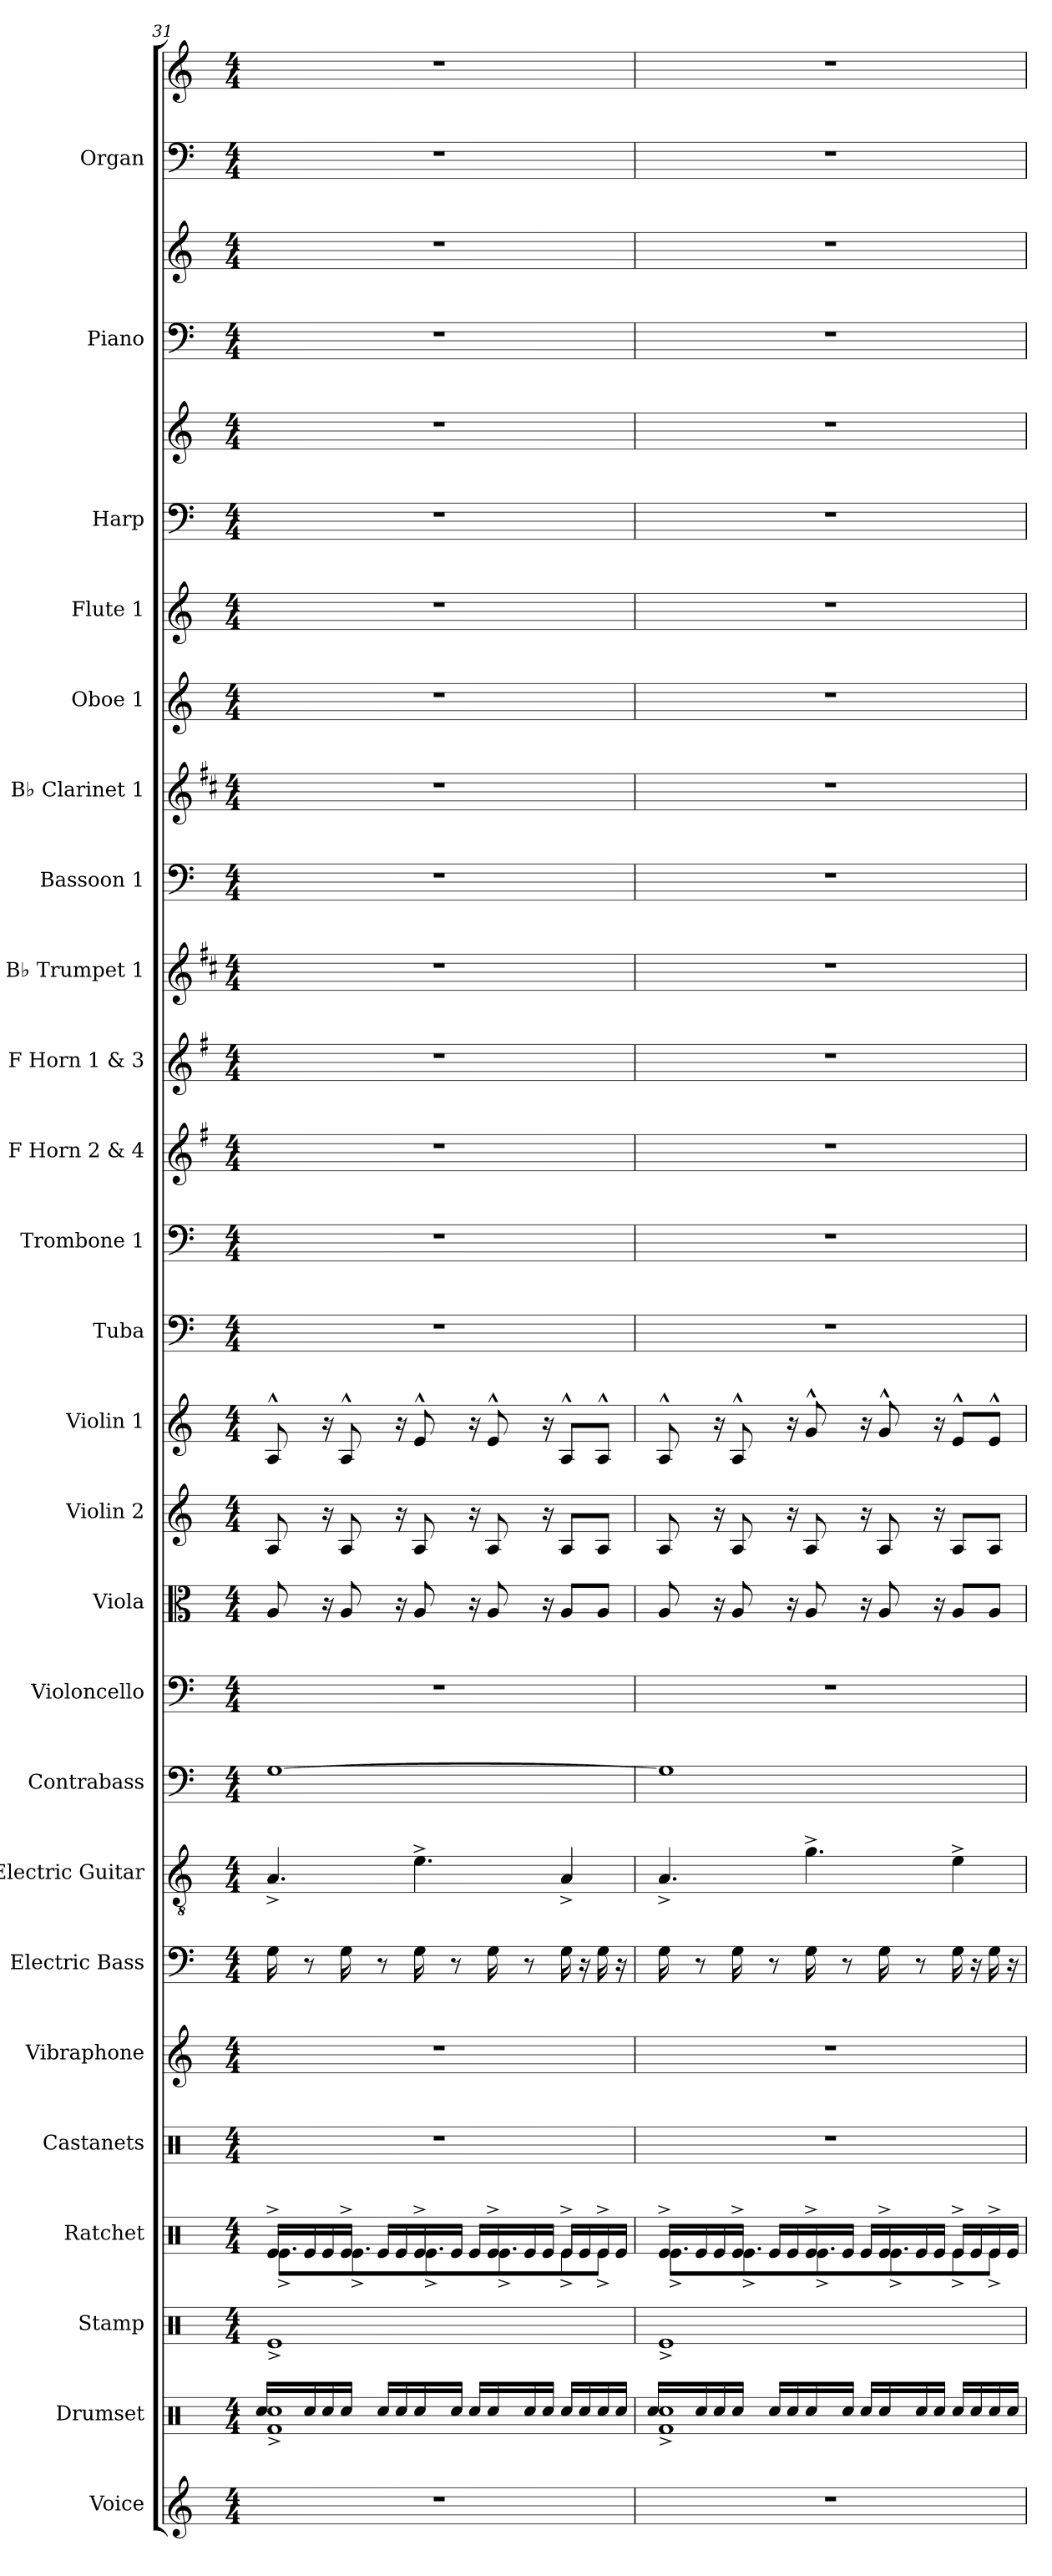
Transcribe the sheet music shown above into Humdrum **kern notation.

**kern	**kern	**kern	**kern	**kern	**kern	**kern	**kern	**kern	**kern	**kern	**kern	**kern	**kern	**kern	**kern	**kern	**kern	**kern	**kern	**kern	**kern	**kern	**kern	**kern	**kern	**kern	**kern
*part25	*part24	*part23	*part22	*part21	*part20	*part19	*part18	*part17	*part16	*part15	*part14	*part13	*part12	*part11	*part10	*part9	*part8	*part7	*part6	*part5	*part4	*part3	*part3	*part2	*part2	*part1	*part1
*staff28	*staff27	*staff26	*staff25	*staff24	*staff23	*staff22	*staff21	*staff20	*staff19	*staff18	*staff17	*staff16	*staff15	*staff14	*staff13	*staff12	*staff11	*staff10	*staff9	*staff8	*staff7	*staff6	*staff5	*staff4	*staff3	*staff2	*staff1
*I"Voice	*I"Drumset	*I"Stamp	*I"Ratchet	*I"Castanets	*I"Vibraphone	*I"Electric Bass	*I"Electric Guitar	*I"Contrabass	*I"Violoncello	*I"Viola	*I"Violin 2	*I"Violin 1	*I"Tuba	*I"Trombone 1	*I"F Horn 2 &amp; 4	*I"F Horn 1 &amp; 3	*I"B♭ Trumpet 1	*I"Bassoon 1	*I"B♭ Clarinet 1	*I"Oboe 1	*I"Flute 1	*I"Harp	*	*I"Piano	*	*I"Organ	*
*I'Vo.	*I'Drs.	*I'Sta.	*I'Rat.	*I'Cst.	*I'Vib.	*I'El. B.	*I'El. Guit.	*I'Cb.	*I'Vc.	*I'Vla.	*I'Vln. 2	*I'Vln. 1	*I'Tba.	*I'Tbn. 1	*I'F Hn. 2 4	*I'F Hn. 1 3	*I'B♭ Tpt. 1	*I'Bsn. 1	*I'B♭ Cl. 1	*I'Ob. 1	*I'Fl. 1	*I'Hrp.	*	*I'Pno.	*	*I'Org.	*
*clefG2	*clefX	*clefX	*clefX	*clefX	*clefG2	*clefF4	*clefGv2	*clefF4	*clefF4	*clefC3	*clefG2	*clefG2	*clefF4	*clefF4	*clefG2	*clefG2	*clefG2	*clefF4	*clefG2	*clefG2	*clefG2	*clefF4	*clefG2	*clefF4	*clefG2	*clefF4	*clefG2
*	*	*	*	*	*	*ITrd7c12	*	*ITrd7c12	*	*	*	*	*	*	*ITrd4c7	*ITrd4c7	*ITrd1c2	*	*ITrd1c2	*	*	*	*	*	*	*	*
*k[]	*k[]	*k[]	*k[]	*k[]	*k[]	*k[]	*k[]	*k[]	*k[]	*k[]	*k[]	*k[]	*k[]	*k[]	*k[]	*k[]	*k[]	*k[]	*k[]	*k[]	*k[]	*k[]	*k[]	*k[]	*k[]	*k[]	*k[]
*M4/4	*M4/4	*M4/4	*M4/4	*M4/4	*M4/4	*M4/4	*M4/4	*M4/4	*M4/4	*M4/4	*M4/4	*M4/4	*M4/4	*M4/4	*M4/4	*M4/4	*M4/4	*M4/4	*M4/4	*M4/4	*M4/4	*M4/4	*M4/4	*M4/4	*M4/4	*M4/4	*M4/4
=31	=31	=31	=31	=31	=31	=31	=31	=31	=31	=31	=31	=31	=31	=31	=31	=31	=31	=31	=31	=31	=31	=31	=31	=31	=31	=31	=31
*	*^	*	*^	*	*	*	*	*	*	*	*	*	*	*	*	*	*	*	*	*	*	*	*	*	*	*	*
*	*	*^	*	*	*	*	*	*	*	*	*	*	*	*	*	*	*	*	*	*	*	*	*	*	*	*	*	*	*
1r	1Rcc	1Rf^	16Rcc/LL	1Re^	16Re^/LL	8.Re^\L	1r	1r	16GG\	4.A^/	[1GG	1r	8A/	8A/	8A^^/	1r	1r	1r	1r	1r	1r	1r	1r	1r	1r	1r	1r	1r	1r	1r
.	.	.	16Rcc/	.	16Re/	.	.	.	8r	.	.	.	.	.	.	.	.	.	.	.	.	.	.	.	.	.	.	.	.	.
.	.	.	16Rcc/	.	16Re/	.	.	.	.	.	.	.	16r	16r	16r	.	.	.	.	.	.	.	.	.	.	.	.	.	.	.
.	.	.	16Rcc/JJ	.	16Re^/JJ	8.Re^\	.	.	16GG\	.	.	.	8A/	8A/	8A^^/	.	.	.	.	.	.	.	.	.	.	.	.	.	.	.
.	.	.	16Rcc/LL	.	16Re/LL	.	.	.	8r	.	.	.	.	.	.	.	.	.	.	.	.	.	.	.	.	.	.	.	.	.
.	.	.	16Rcc/	.	16Re/	.	.	.	.	.	.	.	16r	16r	16r	.	.	.	.	.	.	.	.	.	.	.	.	.	.	.
.	.	.	16Rcc/	.	16Re^/	8.Re^\	.	.	16GG\	4.e^\	.	.	8A/	8A/	8e^^/	.	.	.	.	.	.	.	.	.	.	.	.	.	.	.
.	.	.	16Rcc/JJ	.	16Re/JJ	.	.	.	8r	.	.	.	.	.	.	.	.	.	.	.	.	.	.	.	.	.	.	.	.	.
.	.	.	16Rcc/LL	.	16Re/LL	.	.	.	.	.	.	.	16r	16r	16r	.	.	.	.	.	.	.	.	.	.	.	.	.	.	.
.	.	.	16Rcc/	.	16Re^/	8.Re^\	.	.	16GG\	.	.	.	8A/	8A/	8e^^/	.	.	.	.	.	.	.	.	.	.	.	.	.	.	.
.	.	.	16Rcc/	.	16Re/	.	.	.	8r	.	.	.	.	.	.	.	.	.	.	.	.	.	.	.	.	.	.	.	.	.
.	.	.	16Rcc/JJ	.	16Re/JJ	.	.	.	.	.	.	.	16r	16r	16r	.	.	.	.	.	.	.	.	.	.	.	.	.	.	.
.	.	.	16Rcc/LL	.	16Re^/LL	8Re^\	.	.	16GG\	4A^/	.	.	8A/L	8A/L	8A^^/L	.	.	.	.	.	.	.	.	.	.	.	.	.	.	.
.	.	.	16Rcc/	.	16Re/	.	.	.	16r	.	.	.	.	.	.	.	.	.	.	.	.	.	.	.	.	.	.	.	.	.
.	.	.	16Rcc/	.	16Re^/	8Re^\J	.	.	16GG\	.	.	.	8A/J	8A/J	8A^^/J	.	.	.	.	.	.	.	.	.	.	.	.	.	.	.
.	.	.	16Rcc/JJ	.	16Re/JJ	.	.	.	16r	.	.	.	.	.	.	.	.	.	.	.	.	.	.	.	.	.	.	.	.	.
!!LO:PB:g=z
=32	=32	=32	=32	=32	=32	=32	=32	=32	=32	=32	=32	=32	=32	=32	=32	=32	=32	=32	=32	=32	=32	=32	=32	=32	=32	=32	=32	=32	=32	=32
1r	1Rcc	1Rf^	16Rcc/LL	1Re^	16Re^/LL	8.Re^\L	1r	1r	16GG\	4.A^/	1GG]	1r	8A/	8A/	8A^^/	1r	1r	1r	1r	1r	1r	1r	1r	1r	1r	1r	1r	1r	1r	1r
.	.	.	16Rcc/	.	16Re/	.	.	.	8r	.	.	.	.	.	.	.	.	.	.	.	.	.	.	.	.	.	.	.	.	.
.	.	.	16Rcc/	.	16Re/	.	.	.	.	.	.	.	16r	16r	16r	.	.	.	.	.	.	.	.	.	.	.	.	.	.	.
.	.	.	16Rcc/JJ	.	16Re^/JJ	8.Re^\	.	.	16GG\	.	.	.	8A/	8A/	8A^^/	.	.	.	.	.	.	.	.	.	.	.	.	.	.	.
.	.	.	16Rcc/LL	.	16Re/LL	.	.	.	8r	.	.	.	.	.	.	.	.	.	.	.	.	.	.	.	.	.	.	.	.	.
.	.	.	16Rcc/	.	16Re/	.	.	.	.	.	.	.	16r	16r	16r	.	.	.	.	.	.	.	.	.	.	.	.	.	.	.
.	.	.	16Rcc/	.	16Re^/	8.Re^\	.	.	16GG\	4.g^\	.	.	8A/	8A/	8g^^/	.	.	.	.	.	.	.	.	.	.	.	.	.	.	.
.	.	.	16Rcc/JJ	.	16Re/JJ	.	.	.	8r	.	.	.	.	.	.	.	.	.	.	.	.	.	.	.	.	.	.	.	.	.
.	.	.	16Rcc/LL	.	16Re/LL	.	.	.	.	.	.	.	16r	16r	16r	.	.	.	.	.	.	.	.	.	.	.	.	.	.	.
.	.	.	16Rcc/	.	16Re^/	8.Re^\	.	.	16GG\	.	.	.	8A/	8A/	8g^^/	.	.	.	.	.	.	.	.	.	.	.	.	.	.	.
.	.	.	16Rcc/	.	16Re/	.	.	.	8r	.	.	.	.	.	.	.	.	.	.	.	.	.	.	.	.	.	.	.	.	.
.	.	.	16Rcc/JJ	.	16Re/JJ	.	.	.	.	.	.	.	16r	16r	16r	.	.	.	.	.	.	.	.	.	.	.	.	.	.	.
.	.	.	16Rcc/LL	.	16Re^/LL	8Re^\	.	.	16GG\	4e^\	.	.	8A/L	8A/L	8e^^/L	.	.	.	.	.	.	.	.	.	.	.	.	.	.	.
.	.	.	16Rcc/	.	16Re/	.	.	.	16r	.	.	.	.	.	.	.	.	.	.	.	.	.	.	.	.	.	.	.	.	.
.	.	.	16Rcc/	.	16Re^/	8Re^\J	.	.	16GG\	.	.	.	8A/J	8A/J	8e^^/J	.	.	.	.	.	.	.	.	.	.	.	.	.	.	.
.	.	.	16Rcc/JJ	.	16Re/JJ	.	.	.	16r	.	.	.	.	.	.	.	.	.	.	.	.	.	.	.	.	.	.	.	.	.
*	*v	*v	*v	*	*v	*v	*	*	*	*	*	*	*	*	*	*	*	*	*	*	*	*	*	*	*	*	*	*	*	*
=	=	=	=	=	=	=	=	=	=	=	=	=	=	=	=	=	=	=	=	=	=	=	=	=	=	=	=
*-	*-	*-	*-	*-	*-	*-	*-	*-	*-	*-	*-	*-	*-	*-	*-	*-	*-	*-	*-	*-	*-	*-	*-	*-	*-	*-	*-
